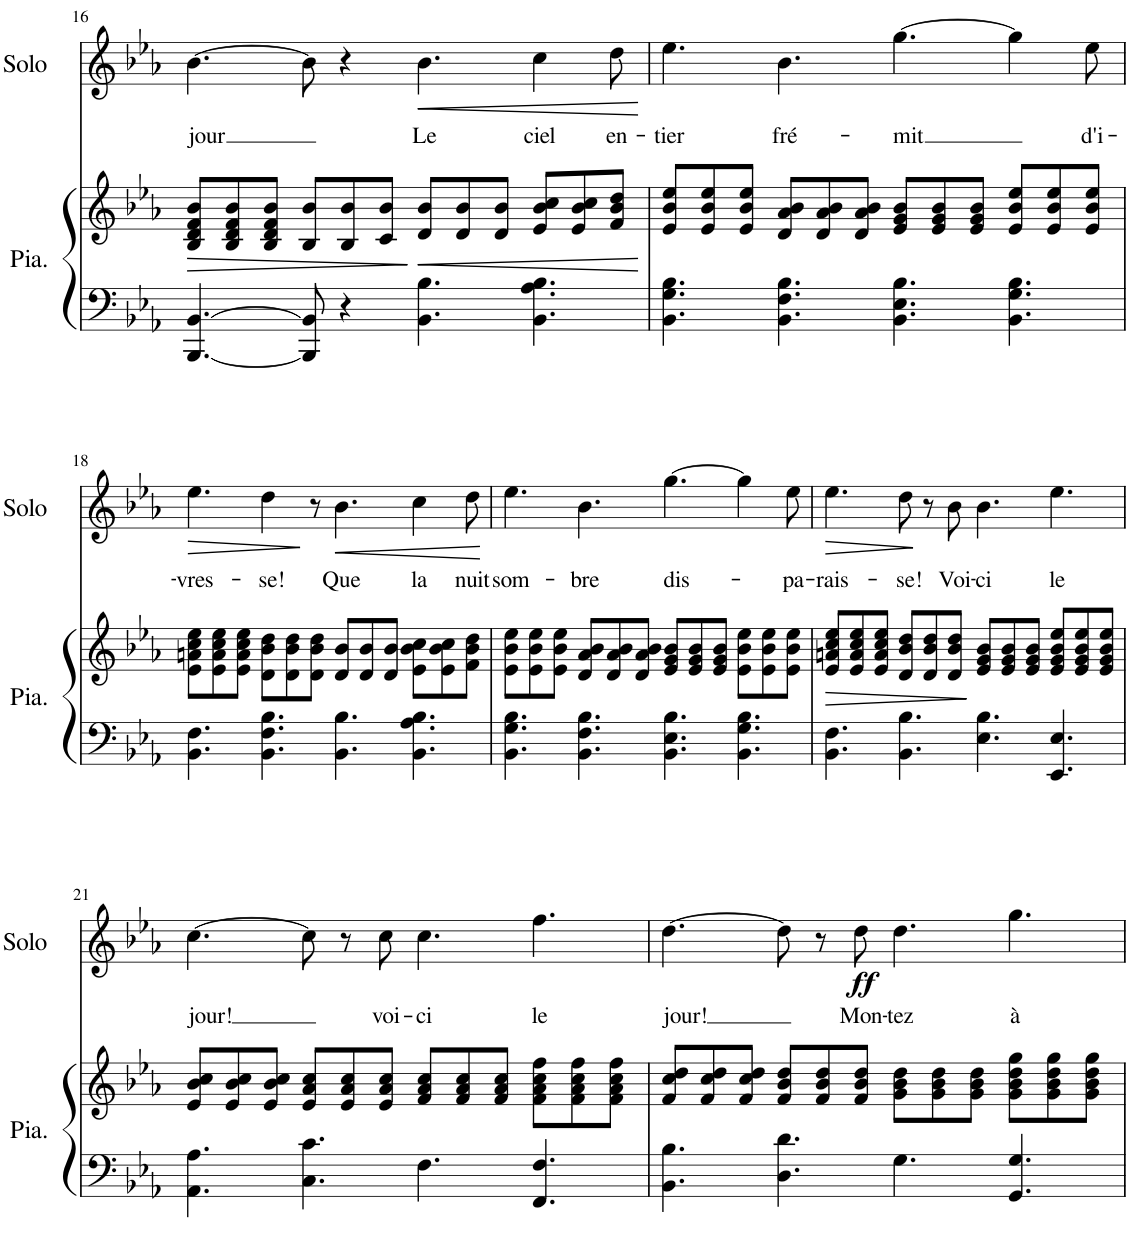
**kern	**kern	**dynam	**kern	**text	**dynam
*part2	*part2	*part2	*part1	*part1	*part1
*staff3	*staff2	*staff2/3	*staff1	*staff1	*staff1
*I"Piano	*	*	*I"Solo	*	*
*I'Pia.	*	*	*I'Solo	*	*
!!LO:PB:g=z
*clefF4	*clefG2	*	*clefG2	*	*
*k[b-e-a-]	*k[b-e-a-]	*	*k[b-e-a-]	*	*
*M12/8	*M12/8	*	*M12/8	*	*
=16	=16	=16	=16	=16	=16
!	!	!LO:HP:b	!	!LO:LY:b	!
[4.BBB-/ [4.BB-/	8B-/ 8d/ 8f/ 8b-/L	>	[4.b-\	jour	.
.	8B-/ 8d/ 8f/ 8b-/	.	.	.	.
.	8B-/ 8d/ 8f/ 8b-/J	.	.	.	.
8BBB-/] 8BB-/]	8B-/ 8b-/L	.	8b-\]	.	.
4r	8B-/ 8b-/	.	4r	.	.
.	8c/ 8b-/J	.	.	.	.
!	!	!LO:HP:n=1:b	!	!LO:LY:b	!LO:HP:b
4.BB-\ 4.B-\	8d/ 8b-/L	] <	4.b-\	Le	<
.	8d/ 8b-/	.	.	.	.
.	8d/ 8b-/J	.	.	.	.
!	!	!	!	!LO:LY:b	!
4.BB-\ 4.A-\ 4.B-\	8e-/ 8b-/ 8cc/L	.	4cc\	ciel	.
.	8e-/ 8b-/ 8cc/	.	.	.	.
!	!	!	!	!LO:LY:b	!
.	8f/ 8b-/ 8dd/J	.	8dd\	en-	.
.	.	[	.	.	[
=17	=17	=17	=17	=17	=17
!	!	!	!	!LO:LY:b	!
4.BB-\ 4.G\ 4.B-\	8e-/ 8b-/ 8ee-/L	.	4.ee-\	-tier	.
.	8e-/ 8b-/ 8ee-/	.	.	.	.
.	8e-/ 8b-/ 8ee-/J	.	.	.	.
!	!	!	!	!LO:LY:b	!
4.BB-\ 4.F\ 4.B-\	8d/ 8a-/ 8b-/L	.	4.b-\	fré-	.
.	8d/ 8a-/ 8b-/	.	.	.	.
.	8d/ 8a-/ 8b-/J	.	.	.	.
!	!	!	!	!LO:LY:b	!
4.BB-\ 4.E-\ 4.B-\	8e-/ 8g/ 8b-/L	.	[4.gg\	-mit	.
.	8e-/ 8g/ 8b-/	.	.	.	.
.	8e-/ 8g/ 8b-/J	.	.	.	.
4.BB-\ 4.G\ 4.B-\	8e-/ 8b-/ 8ee-/L	.	4gg\]	.	.
.	8e-/ 8b-/ 8ee-/	.	.	.	.
!	!	!	!	!LO:LY:b	!
.	8e-/ 8b-/ 8ee-/J	.	8ee-\	d'i-	.
!!LO:LB:g=z
=18	=18	=18	=18	=18	=18
!	!	!	!	!LO:LY:b	!LO:HP:b
4.BB-\ 4.F\	8e-\ 8an\ 8cc\ 8ee-\L	.	4.ee-\	-vres-	>
.	8e-\ 8a\ 8cc\ 8ee-\	.	.	.	.
.	8e-\ 8a\ 8cc\ 8ee-\J	.	.	.	.
!	!	!	!	!LO:LY:b	!
4.BB-\ 4.F\ 4.B-\	8d\ 8b-\ 8dd\L	.	4dd\	-se!	.
.	8d\ 8b-\ 8dd\	.	.	.	.
.	8d\ 8b-\ 8dd\J	.	8r	.	]
!	!	!	!	!LO:LY:b	!LO:HP:b
4.BB-\ 4.B-\	8d/ 8b-/L	.	4.b-\	Que	<
.	8d/ 8b-/	.	.	.	.
.	8d/ 8b-/J	.	.	.	.
!	!	!	!	!LO:LY:b	!
4.BB-\ 4.A-\ 4.B-\	8e-\ 8b-\ 8cc\L	.	4cc\	la	.
.	8e-\ 8b-\ 8cc\	.	.	.	.
!	!	!	!	!LO:LY:b	!
.	8f\ 8b-\ 8dd\J	.	8dd\	nuit	.
.	.	.	.	.	[
=19	=19	=19	=19	=19	=19
!	!	!	!	!LO:LY:b	!
4.BB-\ 4.G\ 4.B-\	8e-\ 8b-\ 8ee-\L	.	4.ee-\	som-	.
.	8e-\ 8b-\ 8ee-\	.	.	.	.
.	8e-\ 8b-\ 8ee-\J	.	.	.	.
!	!	!	!	!LO:LY:b	!
4.BB-\ 4.F\ 4.B-\	8d/ 8a-/ 8b-/L	.	4.b-\	-bre	.
.	8d/ 8a-/ 8b-/	.	.	.	.
.	8d/ 8a-/ 8b-/J	.	.	.	.
!	!	!	!	!LO:LY:b	!
4.BB-\ 4.E-\ 4.B-\	8e-/ 8g/ 8b-/L	.	[4.gg\	dis-	.
.	8e-/ 8g/ 8b-/	.	.	.	.
.	8e-/ 8g/ 8b-/J	.	.	.	.
4.BB-\ 4.G\ 4.B-\	8e-\ 8b-\ 8ee-\L	.	4gg\]	.	.
.	8e-\ 8b-\ 8ee-\	.	.	.	.
!	!	!	!	!LO:LY:b	!
.	8e-\ 8b-\ 8ee-\J	.	8ee-\	-pa-	.
=20	=20	=20	=20	=20	=20
!	!	!LO:HP:b	!	!LO:LY:b	!LO:HP:b
4.BB-\ 4.F\	8e-/ 8an/ 8cc/ 8ee-/L	>	4.ee-\	-rais-	>
.	8e-/ 8a/ 8cc/ 8ee-/	.	.	.	.
.	8e-/ 8a/ 8cc/ 8ee-/J	.	.	.	.
!	!	!	!	!LO:LY:b	!
4.BB-\ 4.B-\	8d/ 8b-/ 8dd/L	.	8dd\	-se!	.
.	8d/ 8b-/ 8dd/	.	8r	.	]
!	!	!	!	!LO:LY:b	!
.	8d/ 8b-/ 8dd/J	.	8b-\	Voi-	.
!	!	!	!	!LO:LY:b	!
4.E-\ 4.B-\	8e-/ 8g/ 8b-/L	]	4.b-\	-ci	.
.	8e-/ 8g/ 8b-/	.	.	.	.
.	8e-/ 8g/ 8b-/J	.	.	.	.
!	!	!	!	!LO:LY:b	!
4.EE-/ 4.E-/	8e-/ 8g/ 8b-/ 8ee-/L	.	4.ee-\	le	.
.	8e-/ 8g/ 8b-/ 8ee-/	.	.	.	.
.	8e-/ 8g/ 8b-/ 8ee-/J	.	.	.	.
!!LO:LB:g=z
=21	=21	=21	=21	=21	=21
!	!	!	!	!LO:LY:b	!
4.AA-\ 4.A-\	8e-/ 8b-/ 8cc/L	.	[4.cc\	jour!	.
.	8e-/ 8b-/ 8cc/	.	.	.	.
.	8e-/ 8b-/ 8cc/J	.	.	.	.
4.C\ 4.c\	8e-/ 8a-/ 8cc/L	.	8cc\]	.	.
.	8e-/ 8a-/ 8cc/	.	8r	.	.
!	!	!	!	!LO:LY:b	!
.	8e-/ 8a-/ 8cc/J	.	8cc\	voi-	.
!	!	!	!	!LO:LY:b	!
4.F\	8f/ 8a-/ 8cc/L	.	4.cc\	-ci	.
.	8f/ 8a-/ 8cc/	.	.	.	.
.	8f/ 8a-/ 8cc/J	.	.	.	.
!	!	!	!	!LO:LY:b	!
4.FF/ 4.F/	8f\ 8a-\ 8cc\ 8ff\L	.	4.ff\	le	.
.	8f\ 8a-\ 8cc\ 8ff\	.	.	.	.
.	8f\ 8a-\ 8cc\ 8ff\J	.	.	.	.
=22	=22	=22	=22	=22	=22
!	!	!	!	!LO:LY:b	!
4.BB-\ 4.B-\	8f/ 8cc/ 8dd/L	.	[4.dd\	jour!	.
.	8f/ 8cc/ 8dd/	.	.	.	.
.	8f/ 8cc/ 8dd/J	.	.	.	.
4.D\ 4.d\	8f/ 8b-/ 8dd/L	.	8dd\]	.	.
.	8f/ 8b-/ 8dd/	.	8r	.	.
!	!	!	!	!LO:LY:b	!LO:DY:b
.	8f/ 8b-/ 8dd/J	.	8dd\	Mon-	ff
!	!	!	!	!LO:LY:b	!
4.G\	8g\ 8b-\ 8dd\L	.	4.dd\	-tez	.
.	8g\ 8b-\ 8dd\	.	.	.	.
.	8g\ 8b-\ 8dd\J	.	.	.	.
!	!	!	!	!LO:LY:b	!
4.GG/ 4.G/	8g\ 8b-\ 8dd\ 8gg\L	.	4.gg\	à	.
.	8g\ 8b-\ 8dd\ 8gg\	.	.	.	.
.	8g\ 8b-\ 8dd\ 8gg\J	.	.	.	.
=	=	=	=	=	=
*-	*-	*-	*-	*-	*-
